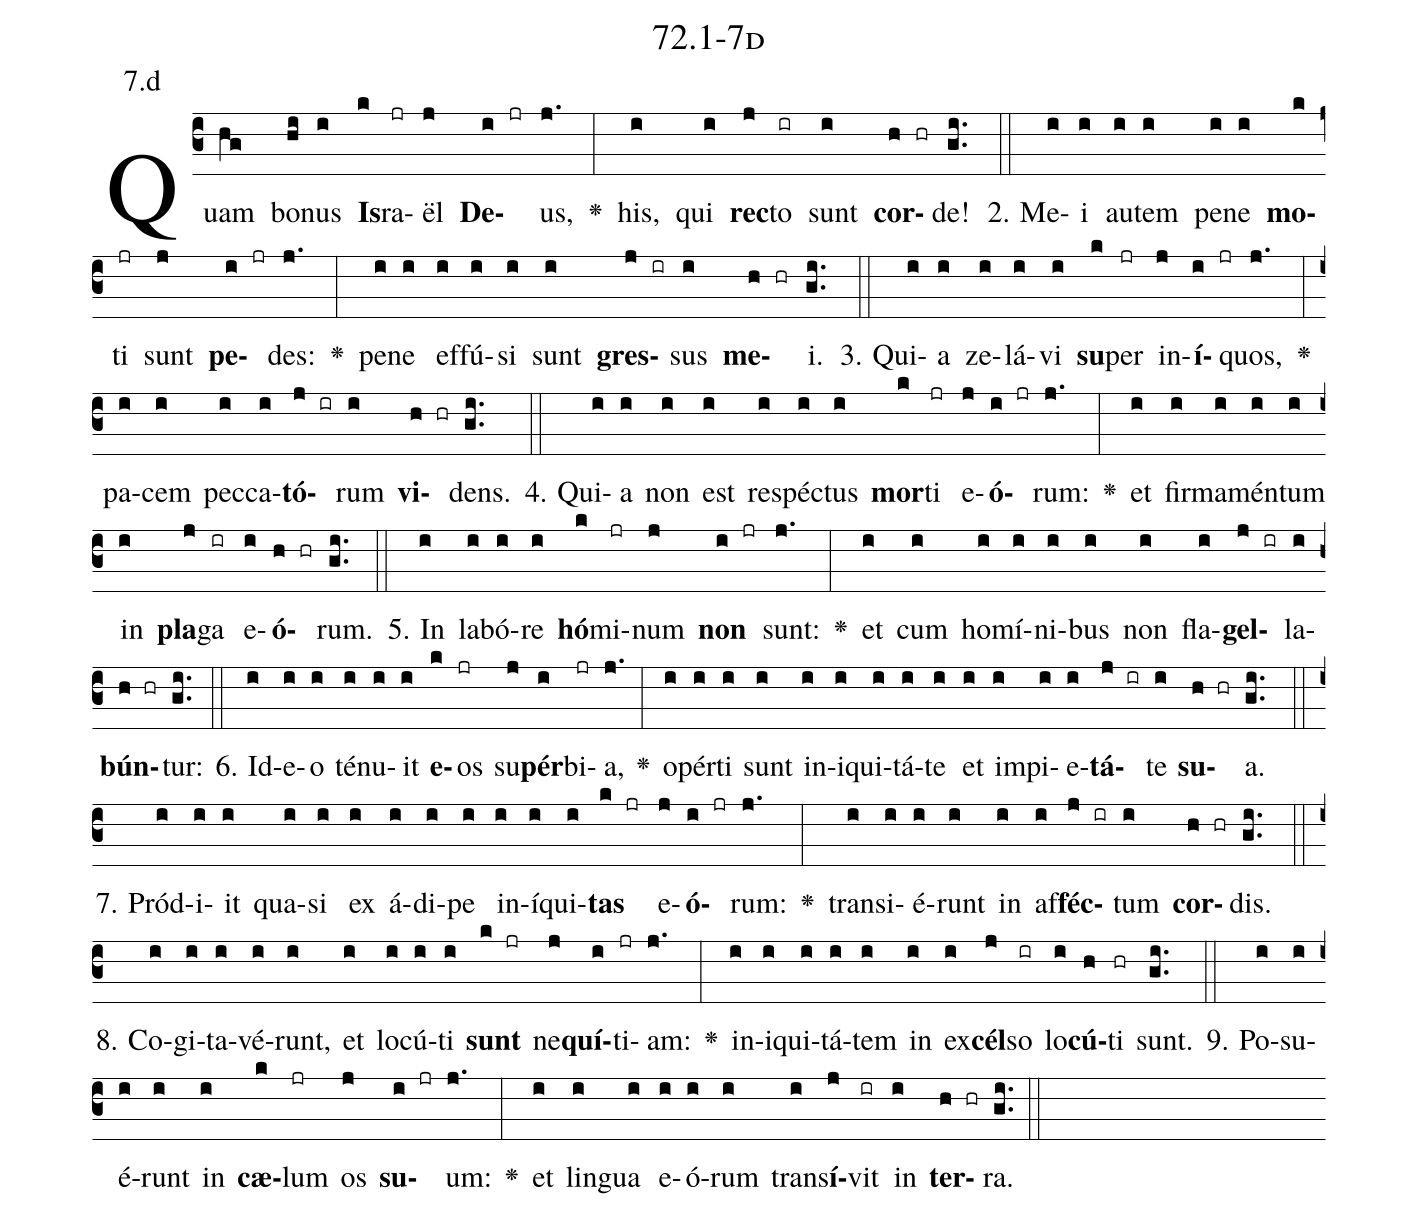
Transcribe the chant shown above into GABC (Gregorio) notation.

name: 72.1-7d;
annotation: 7.d;
%%
(c3)Quam(hg) bo(hi)nus(i) <b>Is</b>(k)ra(jr)ël(j) <b>De</b>(i jr)us,(j.) <v>\greheightstar</v>(:) his,(i) qui(i) <b>rec</b>(j)to(ir) sunt(i) <b>cor</b>(h hr)de!(gi..) (::)
2. Me(i)i(i) au(i)tem(i) pe(i)ne(i) <b>mo</b>(k)ti(jr) sunt(j) <b>pe</b>(i jr)des:(j.) <v>\greheightstar</v>(:) pe(i)ne(i) ef(i)fú(i)si(i) sunt(i) <b>gres</b>(j ir)sus(i) <b>me</b>(h hr)i.(gi..) (::)
3. Qui(i)a(i) ze(i)lá(i)vi(i) <b>su</b>(k)per(jr) in(j)<b>í</b>(i jr)quos,(j.) <v>\greheightstar</v>(:) pa(i)cem(i) pec(i)ca(i)<b>tó</b>(j ir)rum(i) <b>vi</b>(h hr)dens.(gi..) (::)
4. Qui(i)a(i) non(i) est(i) re(i)spéc(i)tus(i) <b>mor</b>(k)ti(jr) e(j)<b>ó</b>(i jr)rum:(j.) <v>\greheightstar</v>(:) et(i) fir(i)ma(i)mén(i)tum(i) in(i) <b>pla</b>(j)ga(ir) e(i)<b>ó</b>(h hr)rum.(gi..) (::)
5. In(i) la(i)bó(i)re(i) <b>hó</b>(k)mi(jr)num(j) <b>non</b>(i jr) sunt:(j.) <v>\greheightstar</v>(:) et(i) cum(i) ho(i)mí(i)ni(i)bus(i) non(i) fla(i)<b>gel</b>(j ir)la(i)<b>bún</b>(h hr)tur:(gi..) (::)
6. Id(i)e(i)o(i) té(i)nu(i)it(i) <b>e</b>(k)os(jr) su(j)<b>pér</b>(i)bi(jr)a,(j.) <v>\greheightstar</v>(:) o(i)pér(i)ti(i) sunt(i) in(i)i(i)qui(i)tá(i)te(i) et(i) im(i)pi(i)e(i)<b>tá</b>(j ir)te(i) <b>su</b>(h hr)a.(gi..) (::)
7. Pród(i)i(i)it(i) qua(i)si(i) ex(i) á(i)di(i)pe(i) in(i)í(i)qui(i)<b>tas</b>(k jr) e(j)<b>ó</b>(i jr)rum:(j.) <v>\greheightstar</v>(:) trans(i)i(i)é(i)runt(i) in(i) af(i)<b>féc</b>(j ir)tum(i) <b>cor</b>(h hr)dis.(gi..) (::)
8. Co(i)gi(i)ta(i)vé(i)runt,(i) et(i) lo(i)cú(i)ti(i) <b>sunt</b>(k jr) ne(j)<b>quí</b>(i)ti(jr)am:(j.) <v>\greheightstar</v>(:) in(i)i(i)qui(i)tá(i)tem(i) in(i) ex(i)<b>cél</b>(j)so(ir) lo(i)<b>cú</b>(h)ti(hr) sunt.(gi..) (::)
9. Po(i)su(i)é(i)runt(i) in(i) <b>cæ</b>(k)lum(jr) os(j) <b>su</b>(i jr)um:(j.) <v>\greheightstar</v>(:) et(i) lin(i)gua(i) e(i)ó(i)rum(i) trans(i)<b>í</b>(j)vit(ir) in(i) <b>ter</b>(h hr)ra.(gi..) (::)
